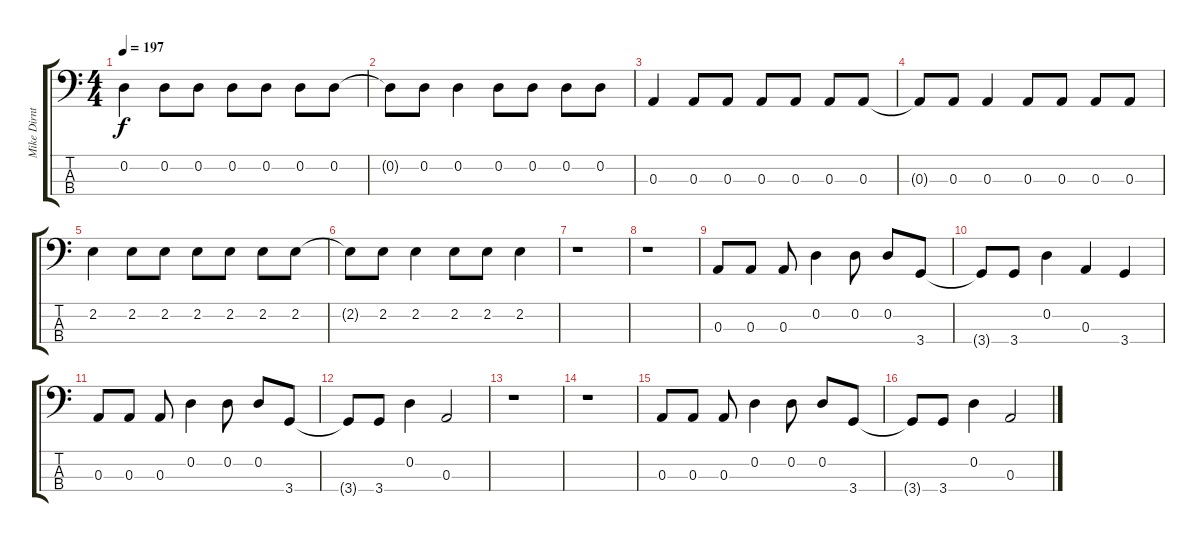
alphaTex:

\track ("Mike Dirnt (Bass)" "Mike Dirnt") {instrument electricbasspick}
\staff {score tabs}
\tuning (G2 D2 A1 E1) {hide}
\ts (4 4)
\tempo 197
\clef f4
\ks c
0.2.4{dy f} 0.2.8 0.2.8 0.2.8 0.2.8 0.2.8 0.2.8 |
0.2{t}.8 0.2.8 0.2.4 0.2.8 0.2.8 0.2.8 0.2.8 |
0.3.4 0.3.8 0.3.8 0.3.8 0.3.8 0.3.8 0.3.8 |
0.3{t}.8 0.3.8 0.3.4 0.3.8 0.3.8 0.3.8 0.3.8 |
2.2.4 2.2.8 2.2.8 2.2.8 2.2.8 2.2.8 2.2.8 |
2.2{t}.8 2.2.8 2.2.4 2.2.8 2.2.8 2.2.4 |
r.1 |
r.1 |
0.3.8 0.3.8 0.3.8 0.2.4 0.2.8 0.2.8 3.4.8 |
3.4{t}.8 3.4.8 0.2.4 0.3.4 3.4.4 |
0.3.8 0.3.8 0.3.8 0.2.4 0.2.8 0.2.8 3.4.8 |
3.4{t}.8 3.4.8 0.2.4 0.3.2 |
r.1 |
r.1 |
0.3.8 0.3.8 0.3.8 0.2.4 0.2.8 0.2.8 3.4.8 |
3.4{t}.8 3.4.8 0.2.4 0.3.2
